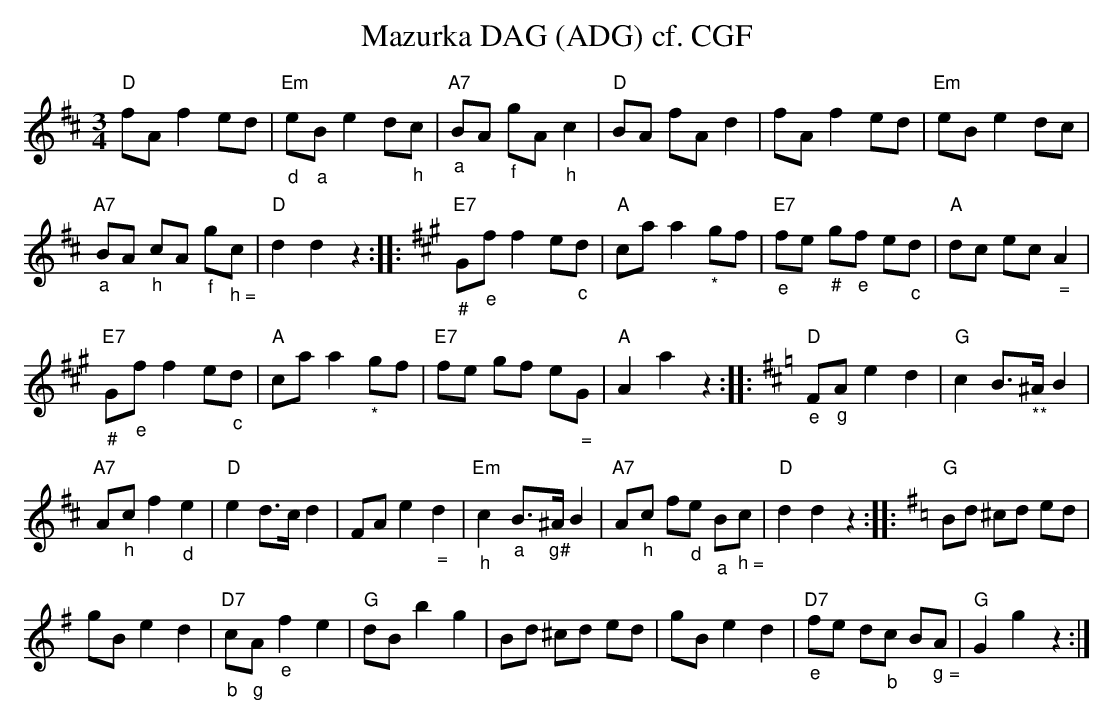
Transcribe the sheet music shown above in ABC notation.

X:1
T:Mazurka DAG (ADG) cf. CGF
M:3/4
L:1/8
K:Dmaj%%MIDI gchordon
"D"fAf2ed | "Em""_d"e"_a"Be2d"_h"c | "A7""_a"BA "_f"gA"_h"c2 | "D"BA fAd2 | fAf2ed | "Em"eBe2dc |
"A7""_a"BA "_h"cA "_f"g"_ h ="c | "D"d2d2z2 :: [K:Amaj] "E7""_#"G"_e"ff2e"_c"d | "A"caa2"_*"gf | "E7""_e"fe "_#"g"_e"f e"_c"d | "A"dc ec"_ ="A2 |
"E7""_#"G"_e"ff2e"_c"d | "A"caa2"_*"gf | "E7"fe gf e"_ ="G | "A"A2a2z2 :: [K:Dmaj] "D""_e"F"_g"Ae2d2 | "G"c2B>"_ **"^AB2 |
"A7"A"_h"cf2"_d"e2 | "D"e2d>cd2 | FAe2"_ ="d2 | "Em""_h"c2"_a"B>"_g#"^AB2 | "A7"A"_h"c f"_d"e "_a"B"_ h ="c | "D"d2d2z2 :: [K:Gmaj] "G"Bd ^cd ed |
gBe2d2 | "D7""_b"c"_g"A"_e"f2e2 | "G"dBb2g2 | Bd ^cd ed | gBe2d2 | "D7""_e"fe d"_b"c B"_ g ="A | "G"G2g2z2 :|
